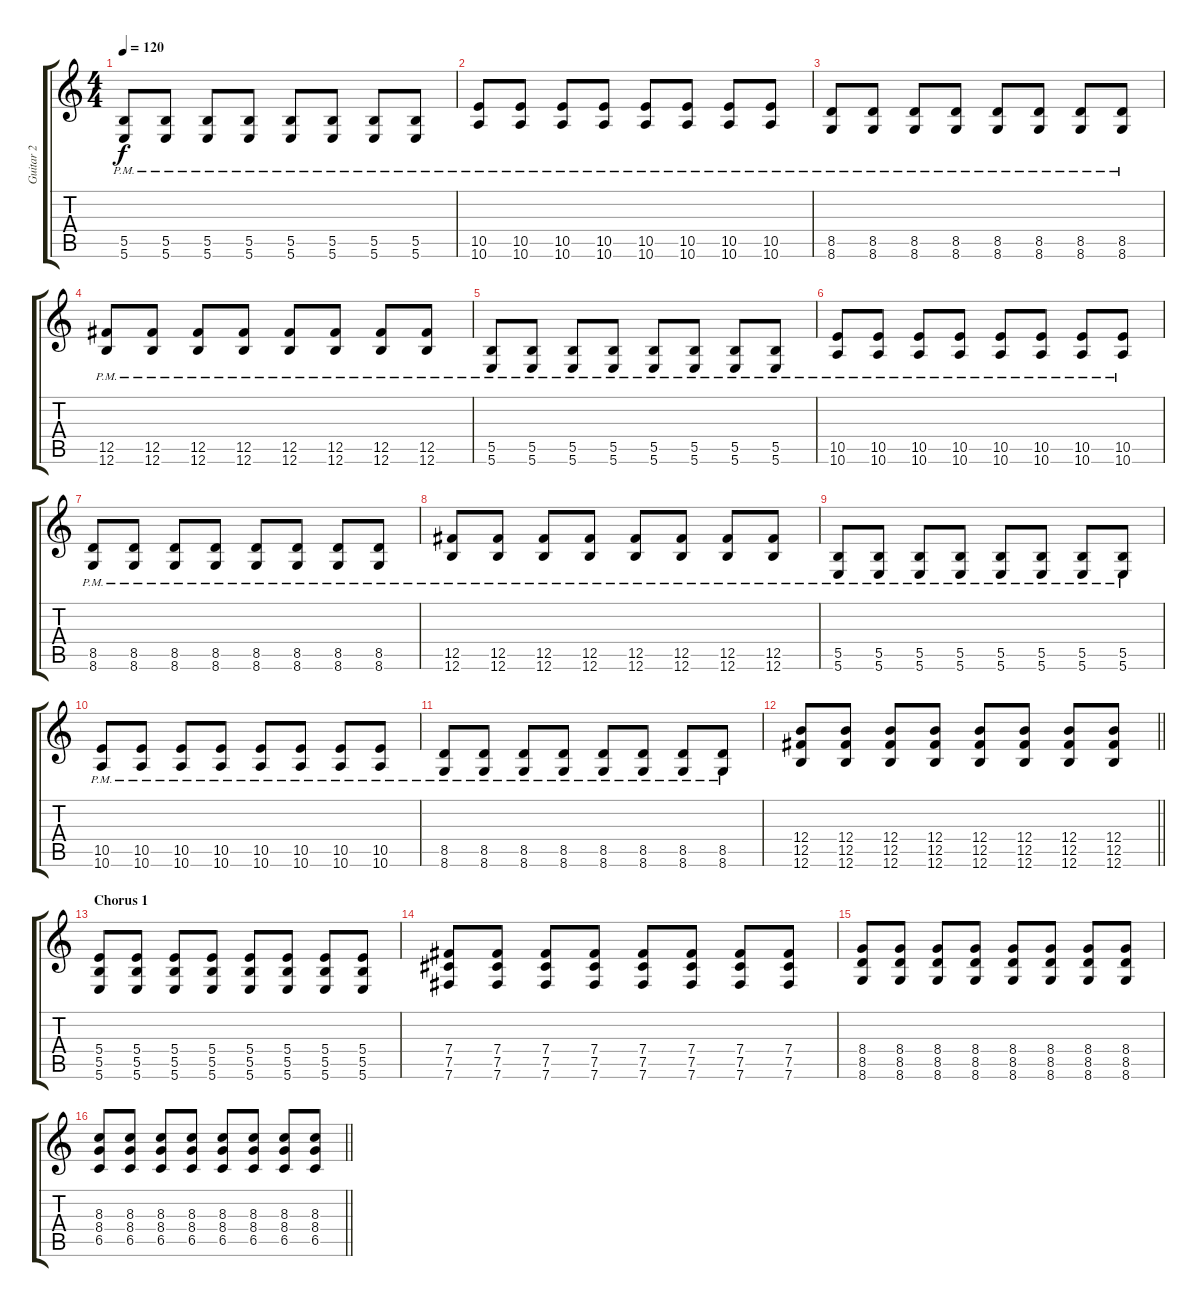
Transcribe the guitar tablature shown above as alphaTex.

\track ("Guitar 2" "Guitar 2") {instrument overdrivenguitar}
\staff {score tabs}
\tuning (Db4 Ab3 E3 B2 Gb2 B1) {hide}
\ts (4 4)
\tempo 120
\clef g2
\ks c
(5.5{pm} 5.6{pm}).8{dy f} (5.5{pm} 5.6{pm}).8 (5.5{pm} 5.6{pm}).8 (5.5{pm} 5.6{pm}).8 (5.5{pm} 5.6{pm}).8 (5.5{pm} 5.6{pm}).8 (5.5{pm} 5.6{pm}).8 (5.5{pm} 5.6{pm}).8 |
(10.5{pm} 10.6{pm}).8 (10.5{pm} 10.6{pm}).8 (10.5{pm} 10.6{pm}).8 (10.5{pm} 10.6{pm}).8 (10.5{pm} 10.6{pm}).8 (10.5{pm} 10.6{pm}).8 (10.5{pm} 10.6{pm}).8 (10.5{pm} 10.6{pm}).8 |
(8.5{pm} 8.6{pm}).8 (8.5{pm} 8.6{pm}).8 (8.5{pm} 8.6{pm}).8 (8.5{pm} 8.6{pm}).8 (8.5{pm} 8.6{pm}).8 (8.5{pm} 8.6{pm}).8 (8.5{pm} 8.6{pm}).8 (8.5{pm} 8.6{pm}).8 |
(12.5{pm} 12.6{pm}).8 (12.5{pm} 12.6{pm}).8 (12.5{pm} 12.6{pm}).8 (12.5{pm} 12.6{pm}).8 (12.5{pm} 12.6{pm}).8 (12.5{pm} 12.6{pm}).8 (12.5{pm} 12.6{pm}).8 (12.5{pm} 12.6{pm}).8 |
(5.5{pm} 5.6{pm}).8 (5.5{pm} 5.6{pm}).8 (5.5{pm} 5.6{pm}).8 (5.5{pm} 5.6{pm}).8 (5.5{pm} 5.6{pm}).8 (5.5{pm} 5.6{pm}).8 (5.5{pm} 5.6{pm}).8 (5.5{pm} 5.6{pm}).8 |
(10.5{pm} 10.6{pm}).8 (10.5{pm} 10.6{pm}).8 (10.5{pm} 10.6{pm}).8 (10.5{pm} 10.6{pm}).8 (10.5{pm} 10.6{pm}).8 (10.5{pm} 10.6{pm}).8 (10.5{pm} 10.6{pm}).8 (10.5{pm} 10.6{pm}).8 |
(8.5{pm} 8.6{pm}).8 (8.5{pm} 8.6{pm}).8 (8.5{pm} 8.6{pm}).8 (8.5{pm} 8.6{pm}).8 (8.5{pm} 8.6{pm}).8 (8.5{pm} 8.6{pm}).8 (8.5{pm} 8.6{pm}).8 (8.5{pm} 8.6{pm}).8 |
(12.5{pm} 12.6{pm}).8 (12.5{pm} 12.6{pm}).8 (12.5{pm} 12.6{pm}).8 (12.5{pm} 12.6{pm}).8 (12.5{pm} 12.6{pm}).8 (12.5{pm} 12.6{pm}).8 (12.5{pm} 12.6{pm}).8 (12.5{pm} 12.6{pm}).8 |
(5.5{pm} 5.6{pm}).8 (5.5{pm} 5.6{pm}).8 (5.5{pm} 5.6{pm}).8 (5.5{pm} 5.6{pm}).8 (5.5{pm} 5.6{pm}).8 (5.5{pm} 5.6{pm}).8 (5.5{pm} 5.6{pm}).8 (5.5{pm} 5.6{pm}).8 |
(10.5{pm} 10.6{pm}).8 (10.5{pm} 10.6{pm}).8 (10.5{pm} 10.6{pm}).8 (10.5{pm} 10.6{pm}).8 (10.5{pm} 10.6{pm}).8 (10.5{pm} 10.6{pm}).8 (10.5{pm} 10.6{pm}).8 (10.5{pm} 10.6{pm}).8 |
(8.5{pm} 8.6{pm}).8 (8.5{pm} 8.6{pm}).8 (8.5{pm} 8.6{pm}).8 (8.5{pm} 8.6{pm}).8 (8.5{pm} 8.6{pm}).8 (8.5{pm} 8.6{pm}).8 (8.5{pm} 8.6{pm}).8 (8.5{pm} 8.6{pm}).8 |
\barLineRight lightlight
(12.4 12.5 12.6).8 (12.4 12.5 12.6).8 (12.4 12.5 12.6).8 (12.4 12.5 12.6).8 (12.4 12.5 12.6).8 (12.4 12.5 12.6).8 (12.4 12.5 12.6).8 (12.4 12.5 12.6).8 |
\section ("" "Chorus 1")
(5.4 5.5 5.6).8 (5.4 5.5 5.6).8 (5.4 5.5 5.6).8 (5.4 5.5 5.6).8 (5.4 5.5 5.6).8 (5.4 5.5 5.6).8 (5.4 5.5 5.6).8 (5.4 5.5 5.6).8 |
(7.4 7.5 7.6).8 (7.4 7.5 7.6).8 (7.4 7.5 7.6).8 (7.4 7.5 7.6).8 (7.4 7.5 7.6).8 (7.4 7.5 7.6).8 (7.4 7.5 7.6).8 (7.4 7.5 7.6).8 |
(8.4 8.5 8.6).8 (8.4 8.5 8.6).8 (8.4 8.5 8.6).8 (8.4 8.5 8.6).8 (8.4 8.5 8.6).8 (8.4 8.5 8.6).8 (8.4 8.5 8.6).8 (8.4 8.5 8.6).8 |
\barLineRight lightlight
(8.3 8.4 6.5).8 (8.3 8.4 6.5).8 (8.3 8.4 6.5).8 (8.3 8.4 6.5).8 (8.3 8.4 6.5).8 (8.3 8.4 6.5).8 (8.3 8.4 6.5).8 (8.3 8.4 6.5).8
